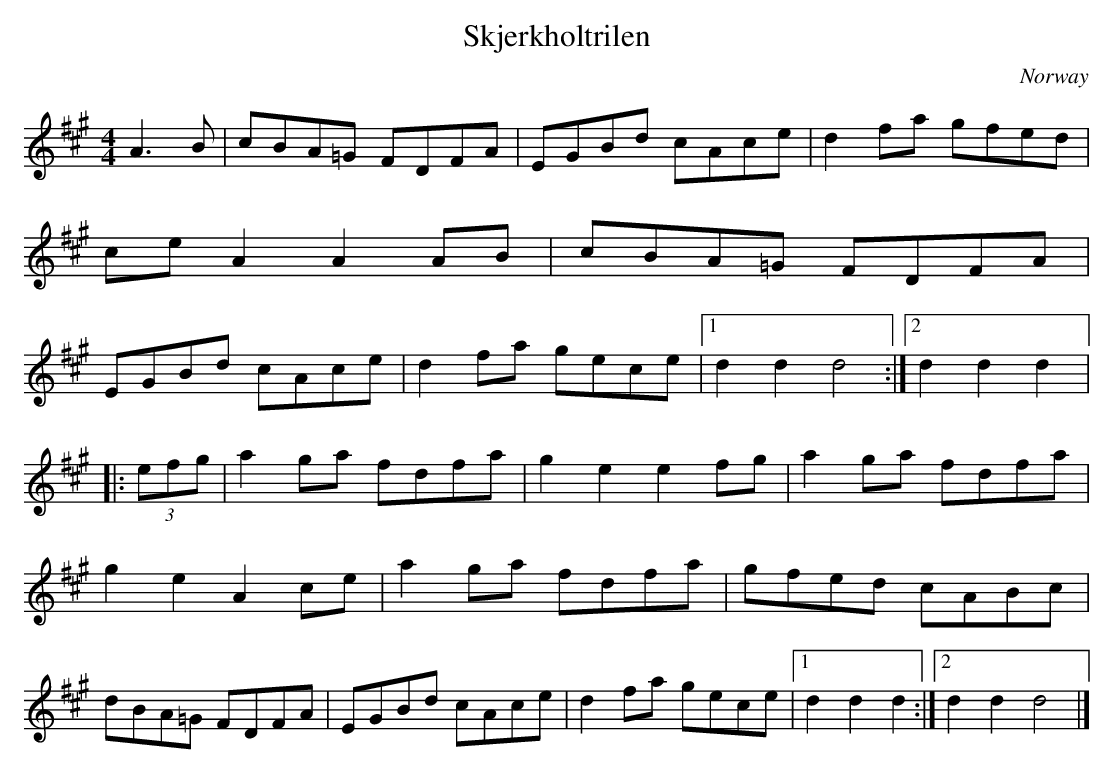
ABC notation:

X:1
T:Skjerkholtrilen
M:4/4
O:Norway
K:A major
A3B | \
cBA=G FDFA | EGBd cAce | d2fa gfed | ceA2 A2AB | \
cBA=G FDFA | EGBd cAce | d2fa gece |1 d2 d2 d4 :|2 d2d2d2 |:
(3efg |\
a2ga fdfa | g2e2 e2 fg | a2ga fdfa | g2e2 A2ce |\
a2ga fdfa | gfed cABc | \
dBA=G FDFA | EGBd cAce | d2fa gece |1 d2 d2 d2 :|2 d2 d2 d4 |]
